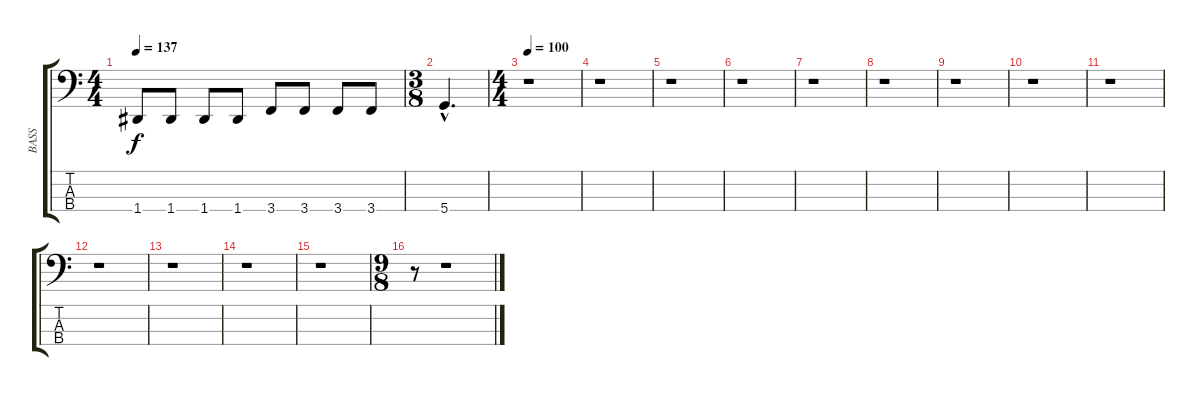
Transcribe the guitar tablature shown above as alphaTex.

\track ("BASS" "BASS") {instrument electricbassfinger}
\staff {score tabs}
\tuning (F2 C2 G1 D1) {hide}
\ts (4 4)
\tempo 137
\clef f4
\ks c
1.4.8{dy f} 1.4.8 1.4.8 1.4.8 3.4.8 3.4.8 3.4.8 3.4.8 |
\ts (3 8)
5.4{hac}.4{d} |
\ts (4 4)
\tempo 100
r.1 |
r.1 |
r.1 |
r.1 |
r.1 |
r.1 |
r.1 |
r.1 |
r.1 |
r.1 |
r.1 |
r.1 |
r.1 |
\ts (9 8)
r.8 r.1
